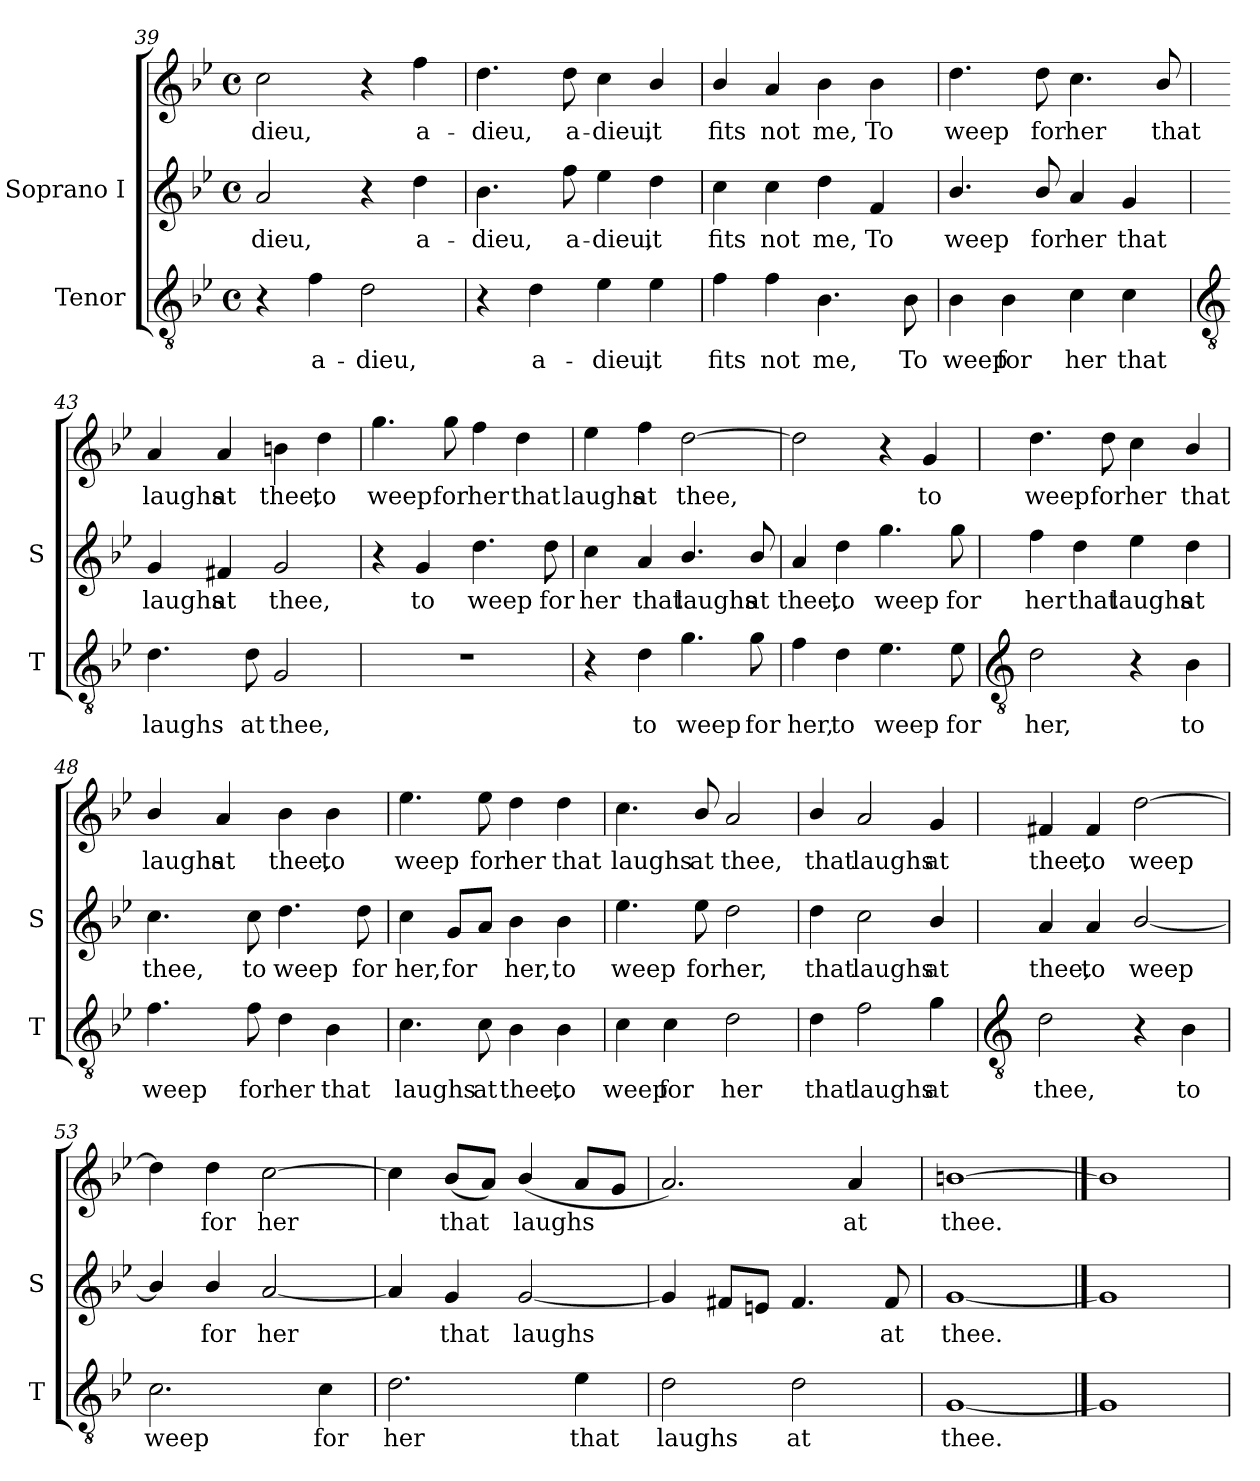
**kern	**text	**kern	**text	**kern	**text
*part2	*part2	*part1	*part1	*part1	*part1
*staff3	*staff3	*staff2	*staff2	*staff1	*staff1
*I"Tenor	*	*I"Soprano I	*	*	*
*I'T	*	*I'S	*	*	*
!!LO:LB:g=z
*clefGv2	*	*clefG2	*	*clefG2	*
*k[b-e-]	*	*k[b-e-]	*	*k[b-e-]	*
*B-:	*	*B-:	*	*B-:	*
*M4/4	*	*M4/4	*	*M4/4	*
*met(c)	*	*met(c)	*	*met(c)	*
=39	=39	=39	=39	=39	=39
!	!	!	!LO:LY:b	!	!LO:LY:b
4r	.	2a	-dieu,	2cc	-dieu,
!	!LO:LY:b	!	!	!	!
4f	a-	.	.	.	.
!	!LO:LY:b	!	!	!	!
2d	-dieu,	4r	.	4r	.
!	!	!	!LO:LY:b	!	!LO:LY:b
.	.	4dd	a-	4ff	a-
=40	=40	=40	=40	=40	=40
!	!	!	!LO:LY:b	!	!LO:LY:b
4r	.	4.b-	dieu,	4.dd	-dieu,
!	!LO:LY:b	!	!	!	!
4d	a-	.	.	.	.
!	!	!	!LO:LY:b	!	!LO:LY:b
.	.	8ff	a-	8dd	a-
!	!LO:LY:b	!	!LO:LY:b	!	!LO:LY:b
4e-	-dieu,	4ee-	-dieu,	4cc	-dieu,
!	!LO:LY:b	!	!LO:LY:b	!	!LO:LY:b
4e-	it	4dd	it	4b-/	it
=41	=41	=41	=41	=41	=41
!	!LO:LY:b	!	!LO:LY:b	!	!LO:LY:b
4f	fits	4cc	fits	4b-/	fits
!	!LO:LY:b	!	!LO:LY:b	!	!LO:LY:b
4f	not	4cc	not	4a	not
!	!LO:LY:b	!	!LO:LY:b	!	!LO:LY:b
4.B-	me,	4dd	me,	4b-	me,
!	!	!	!LO:LY:b	!	!LO:LY:b
.	.	4f	To	4b-	To
!	!LO:LY:b	!	!	!	!
8B-	To	.	.	.	.
=42	=42	=42	=42	=42	=42
!	!LO:LY:b	!	!LO:LY:b	!	!LO:LY:b
4B-	weep	4.b-/	weep	4.dd	weep
!	!LO:LY:b	!	!	!	!
4B-	for	.	.	.	.
!	!	!	!LO:LY:b	!	!LO:LY:b
.	.	8b-/	for	8dd	for
!	!LO:LY:b	!	!LO:LY:b	!	!LO:LY:b
4c	her	4a	her	4.cc	her
!	!LO:LY:b	!	!LO:LY:b	!	!
4c	that	4g	that	.	.
!	!	!	!	!	!LO:LY:b
.	.	.	.	8b-/	that
!!LO:LB:g=z
=43	=43	=43	=43	=43	=43
*clefGv2	*	*	*	*	*
!	!LO:LY:b	!	!LO:LY:b	!	!LO:LY:b
4.d	laughs	4g	laughs	4a	laughs
!	!	!	!LO:LY:b	!	!LO:LY:b
.	.	4f#X	at	4a	at
!	!LO:LY:b	!	!	!	!
8d	at	.	.	.	.
!	!LO:LY:b	!	!LO:LY:b	!	!LO:LY:b
2G	thee,	2g	thee,	4bn	thee,
!	!	!	!	!	!LO:LY:b
.	.	.	.	4dd	to
=44	=44	=44	=44	=44	=44
!	!	!	!	!	!LO:LY:b
1r	.	4r	.	4.gg	weep
!	!	!	!LO:LY:b	!	!
.	.	4g	to	.	.
!	!	!	!	!	!LO:LY:b
.	.	.	.	8gg	for
!	!	!	!LO:LY:b	!	!LO:LY:b
.	.	4.dd	weep	4ff	her
!	!	!	!	!	!LO:LY:b
.	.	.	.	4dd	that
!	!	!	!LO:LY:b	!	!
.	.	8dd	for	.	.
=45	=45	=45	=45	=45	=45
!	!	!	!LO:LY:b	!	!LO:LY:b
4r	.	4cc	her	4ee-	laughs
!	!LO:LY:b	!	!LO:LY:b	!	!LO:LY:b
4d	to	4a	that	4ff	at
!	!LO:LY:b	!	!LO:LY:b	!	!LO:LY:b
4.g	weep	4.b-/	laughs	[2dd	thee,
!	!LO:LY:b	!	!LO:LY:b	!	!
8g	for	8b-/	at	.	.
=46	=46	=46	=46	=46	=46
!	!LO:LY:b	!	!LO:LY:b	!	!
4f	her,	4a	thee,	2dd]	.
!	!LO:LY:b	!	!LO:LY:b	!	!
4d	to	4dd	to	.	.
!	!LO:LY:b	!	!LO:LY:b	!	!
4.e-	weep	4.gg	weep	4r	.
!	!	!	!	!	!LO:LY:b
.	.	.	.	4g	to
!	!LO:LY:b	!	!LO:LY:b	!	!
8e-	for	8gg	for	.	.
!!LO:LB:g=z
=47	=47	=47	=47	=47	=47
*clefGv2	*	*	*	*	*
!	!LO:LY:b	!	!LO:LY:b	!	!LO:LY:b
2d	her,	4ff	her	4.dd	weep
!	!	!	!LO:LY:b	!	!
.	.	4dd	that	.	.
!	!	!	!	!	!LO:LY:b
.	.	.	.	8dd	for
!	!	!	!LO:LY:b	!	!LO:LY:b
4r	.	4ee-	laughs	4cc	her
!	!LO:LY:b	!	!LO:LY:b	!	!LO:LY:b
4B-	to	4dd	at	4b-/	that
=48	=48	=48	=48	=48	=48
!	!LO:LY:b	!	!LO:LY:b	!	!LO:LY:b
4.f	weep	4.cc	thee,	4b-/	laughs
!	!	!	!	!	!LO:LY:b
.	.	.	.	4a	at
!	!LO:LY:b	!	!LO:LY:b	!	!
8f	for	8cc	to	.	.
!	!LO:LY:b	!	!LO:LY:b	!	!LO:LY:b
4d	her	4.dd	weep	4b-	thee,
!	!LO:LY:b	!	!	!	!LO:LY:b
4B-	that	.	.	4b-	to
!	!	!	!LO:LY:b	!	!
.	.	8dd	for	.	.
=49	=49	=49	=49	=49	=49
!	!LO:LY:b	!	!LO:LY:b	!	!LO:LY:b
4.c	laughs	4cc	her,	4.ee-	weep
!	!	!	!LO:LY:b	!	!
.	.	8gL	for	.	.
!	!LO:LY:b	!	!	!	!LO:LY:b
8c	at	8aJ	.	8ee-	for
!	!LO:LY:b	!	!LO:LY:b	!	!LO:LY:b
4B-	thee,	4b-	her,	4dd	her
!	!LO:LY:b	!	!LO:LY:b	!	!LO:LY:b
4B-	to	4b-	to	4dd	that
=50	=50	=50	=50	=50	=50
!	!LO:LY:b	!	!LO:LY:b	!	!LO:LY:b
4c	weep	4.ee-	weep	4.cc	laughs
!	!LO:LY:b	!	!	!	!
4c	for	.	.	.	.
!	!	!	!LO:LY:b	!	!LO:LY:b
.	.	8ee-	for	8b-/	at
!	!LO:LY:b	!	!LO:LY:b	!	!LO:LY:b
2d	her	2dd	her,	2a	thee,
=51	=51	=51	=51	=51	=51
!	!LO:LY:b	!	!LO:LY:b	!	!LO:LY:b
4d	that	4dd	that	4b-/	that
!	!LO:LY:b	!	!LO:LY:b	!	!LO:LY:b
2f	laughs	2cc	laughs	2a	laughs
!	!LO:LY:b	!	!LO:LY:b	!	!LO:LY:b
4g	at	4b-/	at	4g	at
!!LO:LB:g=z
=52	=52	=52	=52	=52	=52
*clefGv2	*	*	*	*	*
!	!LO:LY:b	!	!LO:LY:b	!	!LO:LY:b
2d	thee,	4a	thee,	4f#X	thee,
!	!	!	!LO:LY:b	!	!LO:LY:b
.	.	4a	to	4f#	to
!	!	!	!LO:LY:b	!	!LO:LY:b
4r	.	[2b-/	weep	[2dd	weep
!	!LO:LY:b	!	!	!	!
4B-	to	.	.	.	.
=53	=53	=53	=53	=53	=53
!	!LO:LY:b	!	!	!	!
2.c	weep	4b-/]	.	4dd]	.
!	!	!	!LO:LY:b	!	!LO:LY:b
.	.	4b-/	for	4dd	for
!	!	!	!LO:LY:b	!	!LO:LY:b
.	.	[2a	her	[2cc	her
!	!LO:LY:b	!	!	!	!
4c	for	.	.	.	.
=54	=54	=54	=54	=54	=54
!	!LO:LY:b	!	!	!	!
2.d	her	4a]	.	4cc]	.
!	!	!	!LO:LY:b	!	!LO:LY:b
.	.	4g	that	(<8b-L	that
.	.	.	.	8aJ)	.
!	!	!	!LO:LY:b	!	!LO:LY:b
.	.	[2g	laughs	(<4b-/	laughs
!	!LO:LY:b	!	!	!	!
4e-	that	.	.	8aL	.
.	.	.	.	8gJ	.
=55	=55	=55	=55	=55	=55
!	!LO:LY:b	!	!	!	!
2d	laughs	4g]	.	2.a)	.
.	.	8f#XL	.	.	.
.	.	8enJ	.	.	.
!	!LO:LY:b	!	!	!	!
2d	at	4.f#	.	.	.
!	!	!	!	!	!LO:LY:b
.	.	.	.	4a	at
!	!	!	!LO:LY:b	!	!
.	.	8f#	at	.	.
=56	=56	=56	=56	=56	=56
!	!LO:LY:b	!	!LO:LY:b	!	!LO:LY:b
[1G	thee.	[1g	thee.	[1bn	thee.
==57	==57	==57	==57	==57	==57
1G]	.	1g]	.	1b]	.
=	=	=	=	=	=
*-	*-	*-	*-	*-	*-
